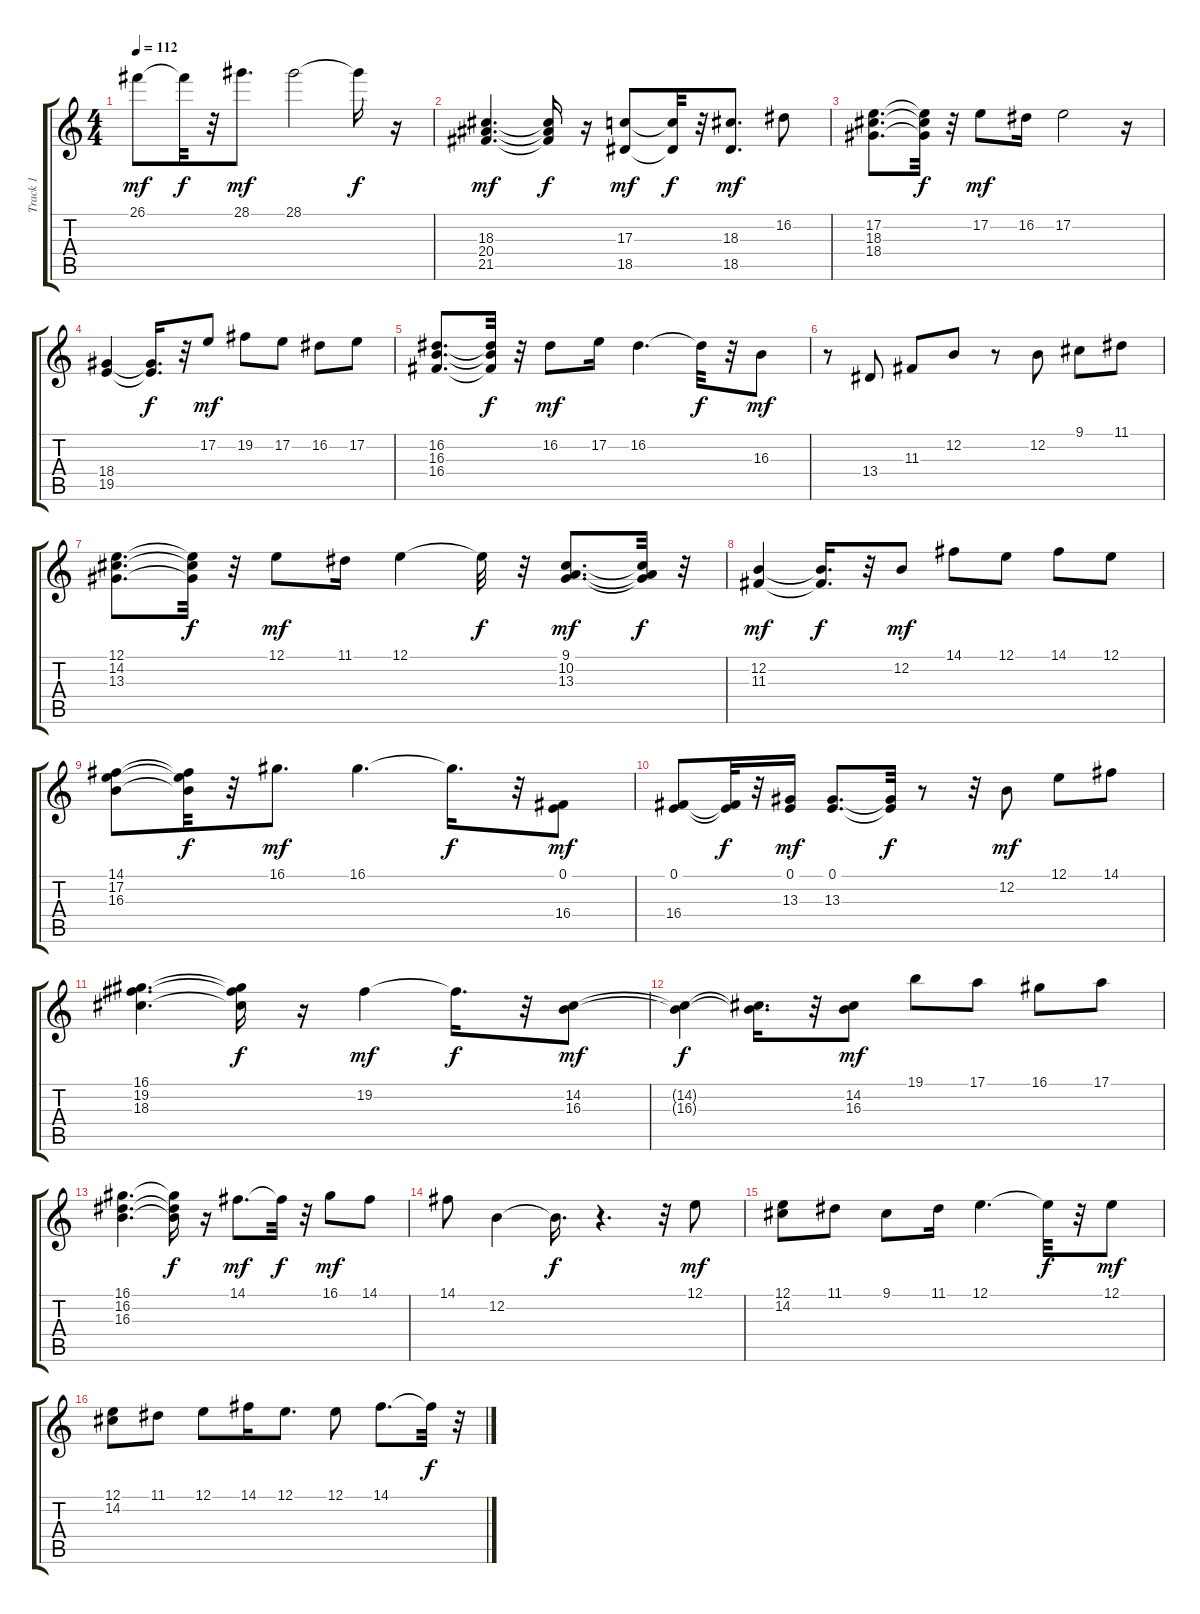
\track ("Track 1" "Track 1") {instrument acousticgrandpiano}
\staff {score tabs}
\tuning (E4 B3 G3 D3 A2 E2) {hide}
\ts (4 4)
\tempo 112
\clef g2
\ks c
26.1.8{dy mf} 26.1{t}.32{dy f} r.32 28.1.8{d dy mf} 28.1.2 28.1{t}.16{dy f} r.16 |
(18.3 20.4 21.5).4{d dy mf} (18.3{t} 20.4{t} 21.5{t}).16{dy f} r.16 (17.3 18.5).8{dy mf} (17.3{t} 18.5{t}).32{dy f} r.32 (18.3 18.5).8{d dy mf} 16.2.8 |
(17.2 18.3 18.4).8{d} (17.2{t} 18.3{t} 18.4{t}).32{dy f} r.32 17.2.8{dy mf} 16.2.16 17.2.2 r.16 |
(18.4 19.5).4 (18.4{t} 19.5{t}).16{d dy f} r.32 17.2.8{dy mf} 19.2.8 17.2.8 16.2.8 17.2.8 |
(16.2 16.3 16.4).8{d} (16.2{t} 16.3{t} 16.4{t}).32{dy f} r.32 16.2.8{dy mf} 17.2.16 16.2.4{d} 16.2{t}.32{dy f} r.32 16.3.8{dy mf} |
r.8 13.4.8 11.3.8 12.2.8 r.8 12.2.8 9.1.8 11.1.8 |
(12.1 14.2 13.3).8{d} (12.1{t} 14.2{t} 13.3{t}).32{dy f} r.32 12.1.8{dy mf} 11.1.16 12.1.4 12.1{t}.32{dy f} r.32 (9.1 10.2 13.3).8{d dy mf} (9.1{t} 10.2{t} 13.3{t}).32{dy f} r.32 |
(12.2 11.3).4{dy mf} (12.2{t} 11.3{t}).16{d dy f} r.32 12.2.8{dy mf} 14.1.8 12.1.8 14.1.8 12.1.8 |
(14.1 17.2 16.3).8 (14.1{t} 17.2{t} 16.3{t}).32{dy f} r.32 16.1.8{d dy mf} 16.1.4{d} 16.1{t}.16{d dy f} r.32 (0.1 16.4).8{dy mf} |
(0.1 16.4).8 (0.1{t} 16.4{t}).32{dy f} r.32 (0.1 13.3).16{dy mf} (0.1 13.3).8{d} (0.1{t} 13.3{t}).32{dy f} r.8 r.32 12.2.8{dy mf} 12.1.8 14.1.8 |
(16.1 19.2 18.3).4{d} (16.1{t} 19.2{t} 18.3{t}).16{dy f} r.16 19.2.4{dy mf} 19.2{t}.16{d dy f} r.32 (14.2 16.3).8{dy mf} |
(14.2{t} 16.3{t}).4{dy f} (14.2{t} 16.3{t}).16{d} r.32 (14.2 16.3).8{dy mf} 19.1.8 17.1.8 16.1.8 17.1.8 |
(16.1 16.2 16.3).4{d} (16.1{t} 16.2{t} 16.3{t}).16{dy f} r.16 14.1.8{d dy mf} 14.1{t}.32{dy f} r.32 16.1.8{dy mf} 14.1.8 |
14.1.8 12.2.4 12.2{t}.16{d dy f} r.4{d} r.32 12.1.8{dy mf} |
(12.1 14.2).8 11.1.8 9.1.8 11.1.16 12.1.4{d} 12.1{t}.32{dy f} r.32 12.1.8{dy mf} |
(12.1 14.2).8 11.1.8 12.1.8 14.1.16 12.1.8{d} 12.1.8 14.1.8{d} 14.1{t}.32{dy f} r.32
